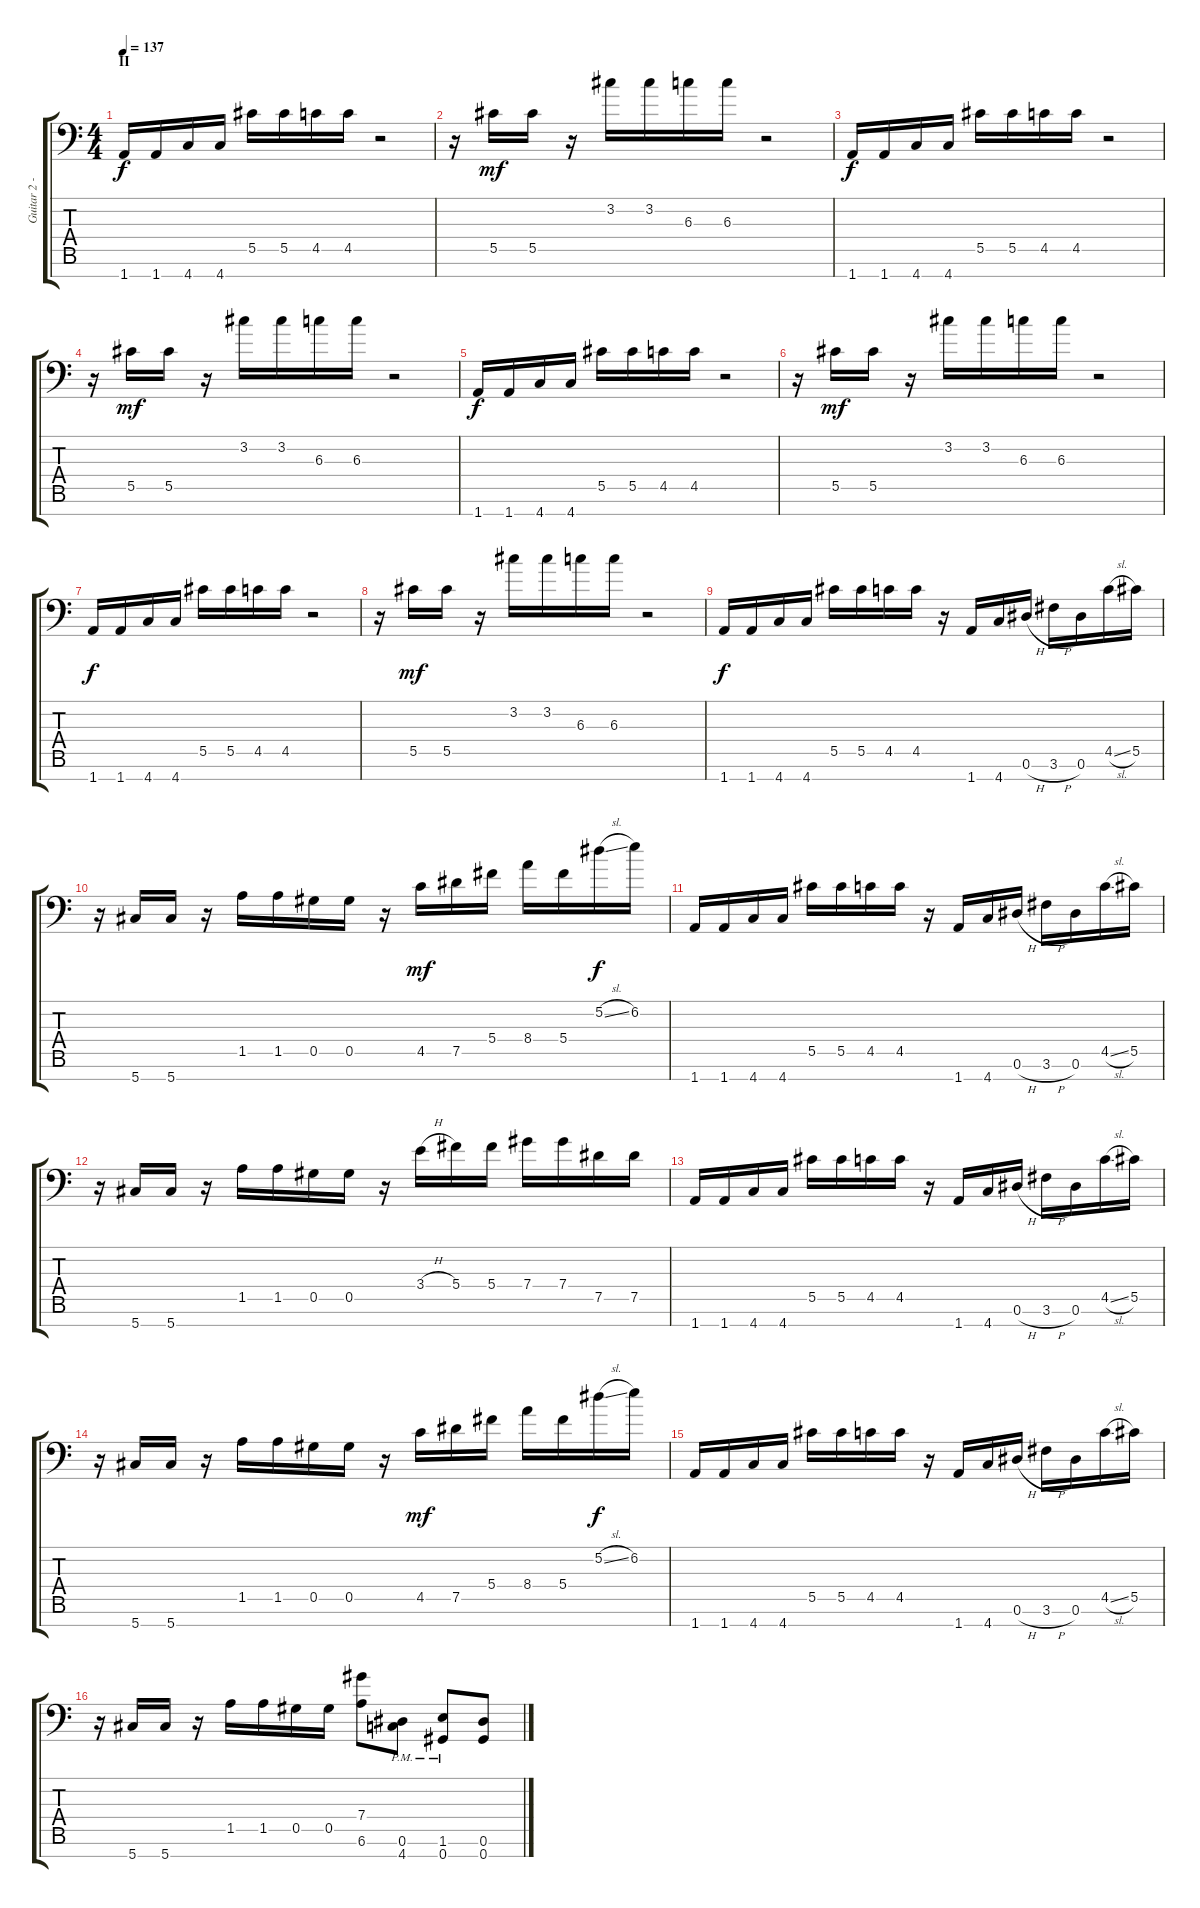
\track ("Guitar 2 - Right Dist." "Guitar 2 -") {instrument distortionguitar}
\staff {score tabs}
\tuning (Eb4 Bb3 Gb3 Db3 Ab2 Eb2 Ab1) {hide}
\ts (4 4)
\section ("" "II")
\tempo 137
\clef f4
\ks c
1.7.16{dy f volume 13} 1.7.16 4.7.16 4.7.16 5.5.16 5.5.16 4.5.16 4.5.16 r.2 |
r.16 5.5.16{dy mf} 5.5.16 r.16 3.2.16 3.2.16 6.3.16 6.3.16 r.2 |
1.7.16{dy f} 1.7.16 4.7.16 4.7.16 5.5.16 5.5.16 4.5.16 4.5.16 r.2 |
r.16 5.5.16{dy mf} 5.5.16 r.16 3.2.16 3.2.16 6.3.16 6.3.16 r.2 |
1.7.16{dy f} 1.7.16 4.7.16 4.7.16 5.5.16 5.5.16 4.5.16 4.5.16 r.2 |
r.16 5.5.16{dy mf} 5.5.16 r.16 3.2.16 3.2.16 6.3.16 6.3.16 r.2 |
1.7.16{dy f} 1.7.16 4.7.16 4.7.16 5.5.16 5.5.16 4.5.16 4.5.16 r.2 |
r.16 5.5.16{dy mf} 5.5.16 r.16 3.2.16 3.2.16 6.3.16 6.3.16 r.2 |
1.7.16{dy f} 1.7.16 4.7.16 4.7.16 5.5.16 5.5.16 4.5.16 4.5.16 r.16 1.7.16 4.7.16 0.6{h}.16 3.6{h}.16 0.6.16 4.5{sl}.16 5.5.16 |
r.16 5.7.16 5.7.16 r.16 1.5.16 1.5.16 0.5.16 0.5.16 r.16 4.5.16{dy mf} 7.5.16 5.4.16 8.4.16 5.4.16 5.2{sl}.16{dy f} 6.2.16 |
1.7.16 1.7.16 4.7.16 4.7.16 5.5.16 5.5.16 4.5.16 4.5.16 r.16 1.7.16 4.7.16 0.6{h}.16 3.6{h}.16 0.6.16 4.5{sl}.16 5.5.16 |
r.16 5.7.16 5.7.16 r.16 1.5.16 1.5.16 0.5.16 0.5.16 r.16 3.4{h}.16 5.4.16 5.4.16 7.4.16 7.4.16 7.5.16 7.5.16 |
1.7.16 1.7.16 4.7.16 4.7.16 5.5.16 5.5.16 4.5.16 4.5.16 r.16 1.7.16 4.7.16 0.6{h}.16 3.6{h}.16 0.6.16 4.5{sl}.16 5.5.16 |
r.16 5.7.16 5.7.16 r.16 1.5.16 1.5.16 0.5.16 0.5.16 r.16 4.5.16{dy mf} 7.5.16 5.4.16 8.4.16 5.4.16 5.2{sl}.16{dy f} 6.2.16 |
1.7.16 1.7.16 4.7.16 4.7.16 5.5.16 5.5.16 4.5.16 4.5.16 r.16 1.7.16 4.7.16 0.6{h}.16 3.6{h}.16 0.6.16 4.5{sl}.16 5.5.16 |
r.16 5.7.16 5.7.16 r.16 1.5.16 1.5.16 0.5.16 0.5.16 (7.4 6.6).8 (0.6{pm} 4.7{pm}).8 (1.6{pm} 0.7{pm}).8 (0.6 0.7).8
